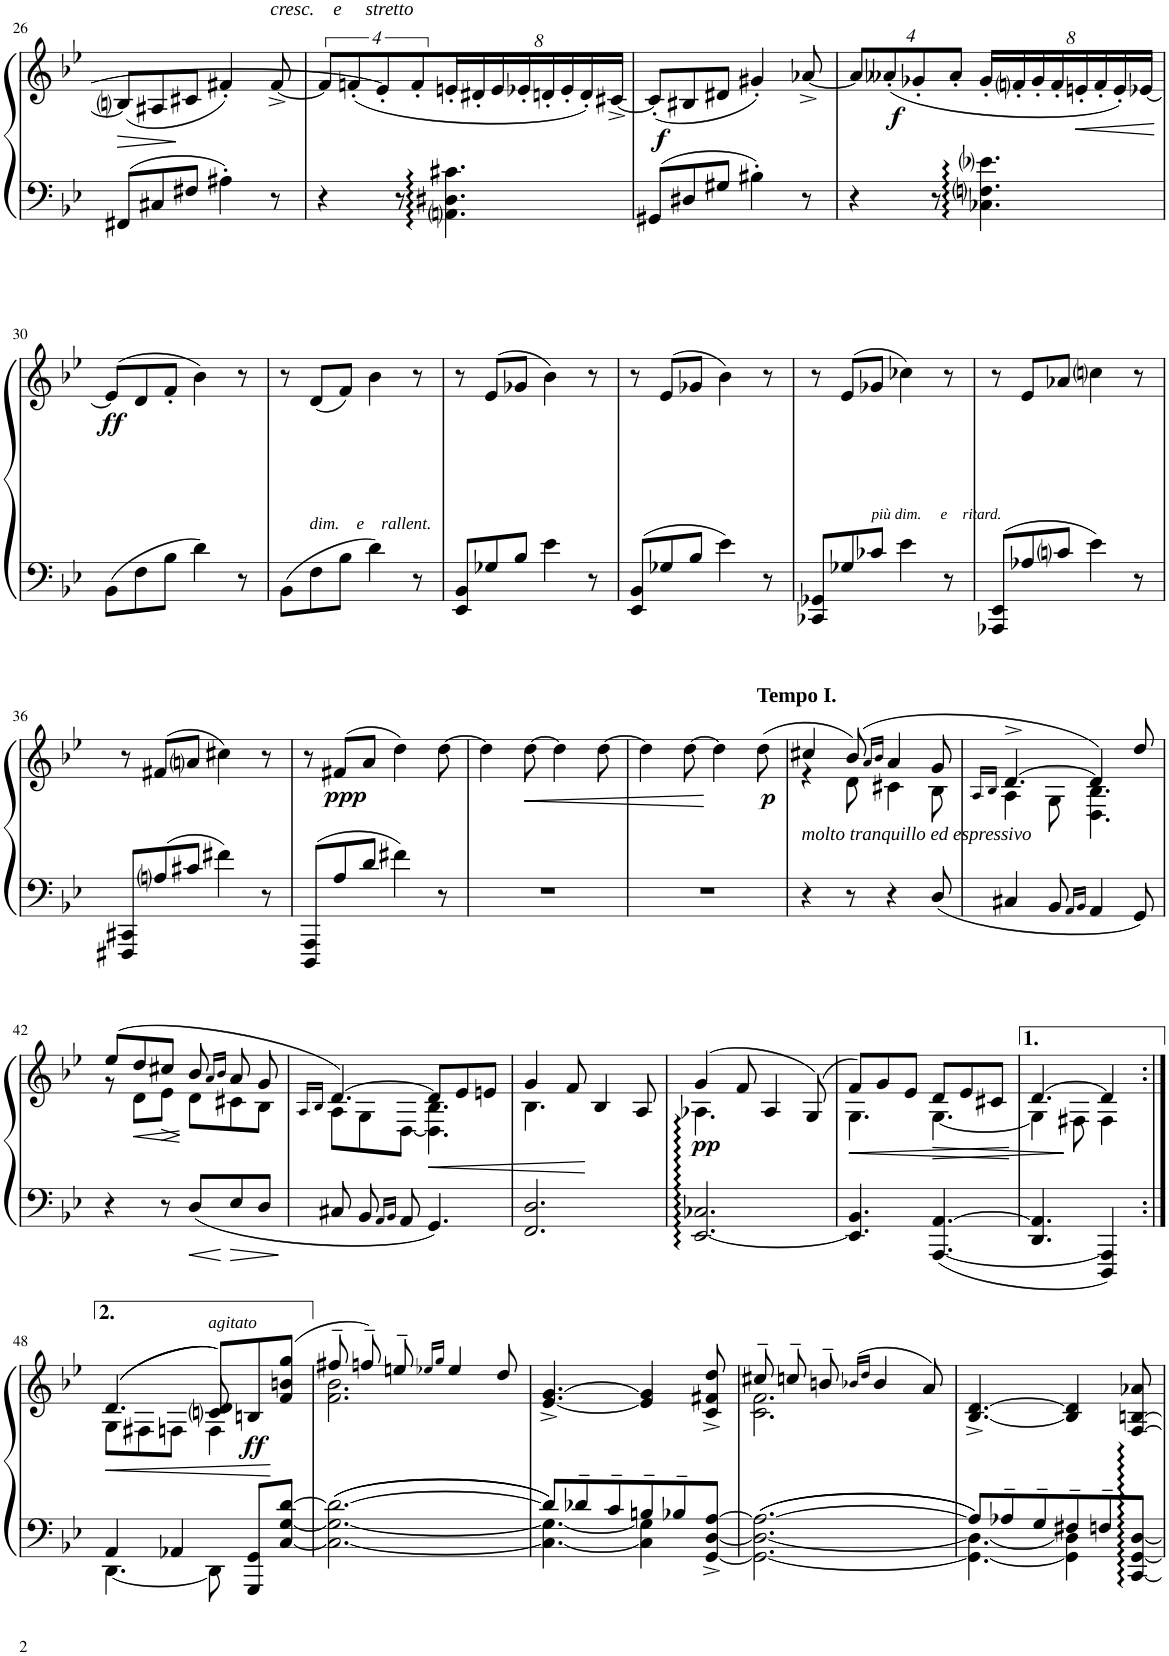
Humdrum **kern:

**kern	**kern	**dynam
*part1	*part1	*part1
*staff2	*staff1	*staff1/2
*I"Midi_1	*	*
!!LO:PB:g=z
*clefF4	*clefG2	*
*k[b-e-]	*k[b-e-]	*
*B-:	*B-:	*
*M6/8	*M6/8	*
=26	=26	=26
!	!	!LO:HP:b
8FF#X/L	(8Bni/L]	>
8C#X/	8A#X/	.
8F#X/J	8c#X/J	]
4A#X'\	4f#X'/)	.
!	!LO:TX:a:i:t=cresc.    e     stretto	!
8r	[8f#^/	.
=27	=27	=27
4r	32%3f#/L]	.
.	(32%3fn'/	.
.	32%3e'/]	.
8r	.	.
.	32%3f'/	.
*	*Xbrackettup	*
4.AAni\ 4.D#X\ 4.c#X\	64%3en'/L	.
.	64%3d#X'/	.
.	64%3e/	.
.	64%3e-X'/	.
.	64%3dn'/	.
.	64%3e-'/	.
.	64%3d'/)	.
.	[64%3c#X^/JJ	.
=28	=28	=28
!	!	!LO:DY:b
8GG#X/L	(8c#'/L]	f
8D#X/	8B#X/	.
8G#X/J	8d#X/J	.
4B#X'\	4g#X'/)	.
8r	[8a-X^/	.
=29	=29	=29
4r	32%3a-/L]	.
!	!	!LO:DY:b
.	(32%3a--X'/	f
.	32%3g-X'/	.
8r	.	.
.	32%3a--'/J	.
4.C-X\ 4.Fni\ 4.e-i\	64%3g-'/LL	.
.	64%3fni'/	.
.	64%3g-'/	.
.	64%3f'/	.
!	!	!LO:HP:b
.	64%3en'/	<
.	64%3f'/	.
.	64%3e'/)	.
.	[64%3e-X/JJ	.
.	.	[
!!LO:LB:g=z
=30	=30	=30
!	!	!LO:DY:b
8BB-\L	(8e-/L]	ff
8F\	8d/	.
8B-\J	8f'/J	.
4d\	4b-\)	.
8r	8r	.
=31	=31	=31
8BB-\L	8r	.
!	!LO:TX:b:i:t=dim.    e    rallent.	!
8F\	(8d/L	.
8B-\J	8f/J)	.
4d\	4b-\	.
8r	8r	.
=32	=32	=32
8EE-/ 8BB-/L	8r	.
8G-X/	(8e-/L	.
8B-/J	8g-X/J	.
4e-\	4b-\)	.
8r	8r	.
=33	=33	=33
8EE-/ 8BB-/L	8r	.
8G-X/	(8e-/L	.
8B-/J	8g-X/J	.
4e-\	4b-\)	.
8r	8r	.
=34	=34	=34
8CC-X/ 8GG-X/L	8r	.
8G-X/	(8e-/L	.
!	!LO:TX:b:i:t=più dim.     e    ritard.	!
8c-X/J	8g-X/J	.
4e-\	4cc-X\)	.
8r	8r	.
=35	=35	=35
8AAA-X/ 8EE-/L	8r	.
8A-X/	8e-/L	.
8cni/J	8a-X/J	.
4e-\	4ccni\	.
8r	8r	.
!!LO:LB:g=z
=36	=36	=36
*	*^	*
8FFF#X/ 8CC#X/L	8r	2ryy	.
8Ani/	(8f#X/L	.	.
8c#X/J	8ani/J	.	.
4f#X\	4cc#X\)	.	.
.	.	4ryy	.
8r	8r	.	.
=37	=37	=37	=37
8DDD/ 8AAA/L	8r	2ryy	.
!	!	!	!LO:DY:b
8A/	(8f#X/L	.	ppp
8d/J	8a/J	.	.
4f#X\	4dd\)	.	.
.	.	4ryy	.
8r	[8dd\	.	.
=38	=38	=38	=38
2.r	4dd\]	2ryy	.
!	!	!	!LO:HP:b
.	[8dd\	.	<
.	4dd\]	.	.
.	.	4ryy	.
.	[8dd\	.	.
=39	=39	=39	=39
2.r	4dd\]	2ryy	.
.	[8dd\	.	.
.	4dd\]	.	[
.	.	4ryy	.
!	!LO:TX:a:B:t=Tempo I.	!	!
!	!	!	!LO:DY:b
.	(8dd\	.	p
=40	=40	=40	=40
!LO:TX:a:i:t=molto tranquillo ed espressivo	!	!	!
4r	4cc#X/	4r	.
8r	(8b-/)	8d\	.
.	16qa/LL	.	.
.	16qb-/JJ	.	.
4r	4a/	4c#X\	.
8D/	8g/	8B-\	.
=41	=41	=41	=41
.	16qA/LL	.	.
.	16qB-/JJ	.	.
4C#X/	[4.d^/	4A\	.
8BB-/	.	8G\	.
16qAA/LL	.	.	.
16qBB-/JJ	.	.	.
4AA/	4d/])	4.D\ 4.B-\	.
8GG/	8dd/	.	.
!!LO:LB:g=z	!!
=42	=42	=42	=42
4r	(8ee-/L	8r	.
!	!	!	!LO:HP:b
.	8dd/	8d\L	<
!	!	!	!LO:HP:b
8r	8cc#X/J	8e-\J	>
8D/L	8b-/	8d\L	[ ]
.	16qa/LL	.	.
.	16qb-/JJ	.	.
8E-/	8a/	8c#X\	.
8D/J	8g/	8B-\J	.
=43	=43	=43	=43
.	16qA/LL	.	.
.	16qB-/JJ	.	.
8C#X/	[4.d/)	8A\L	.
8BB-/	.	8G\	.
16qAA/LL	.	.	.
16qBB-/JJ	.	.	.
8AA/	.	[8D\J	.
!	!	!	!LO:HP:b
4.GG/	8d/L]	4.D\] 4.B-\	<
.	8e-/	.	.
.	8en/J	.	.
=44	=44	=44	=44
2.FF/ 2.D/	4g/	4.B-\	.
.	8f/	.	.
.	4B-/	8ryy	[
.	.	4ryy	.
.	8A/	.	.
=45	=45	=45	=45
!	!	!	!LO:DY:b
[2.EE-/ 2.C-X/	(4g/	4.A-X\	pp
.	8f/	.	.
.	4A-/	8ryy	.
.	.	4ryy	.
.	(8G/)	.	.
=46	=46	=46	=46
!	!	!	!LO:HP:b
4.EE-/] 4.BB-/	8f/L)	4.G\	<
.	8g/	.	.
.	8e-/J	.	.
!	!	!	!LO:HP:b
[4.AAA/ [4.AA/	8d/L	[4.G\	>
.	8e-/	.	.
.	8c#X/J	.	.
*	*v	*v	*
.	.	[
=47	=47	=47
*	*^	*
4.DD/ 4.AA/]	[4.d/	4G\]	.
.	.	8F#X\	]
4DDD/ 4AAA/]	4d/]	4F#\	.
!!LO:LB:g=z
=48:|!	=48:|!	=48:|!	=48:|!
*^	*	*	*
!	!	!	!	!LO:HP:b
*	*	*	*^	*
4AA/	[4.DD\	((4.d/	8G\L	4ryy	<
.	.	.	8F#X\	.	.
4AA-X/	.	.	8Fn\J	8ryy	.
!	!	!LO:TX:a:i:t=agitato	!	!	!
.	8DD\]	8cni/L))	4F\	8d/	.
!	!	!	!	!	!LO:DY:b
8GGG/ 8GG/L	4ryy	8Bn/	.	4ryy	ff
[8C/ [8G/ [8d/J	.	(8f/ 8bn/ 8gg/J	8ryy	.	[
=49	=49	=49	=49	=49	=49
2.C\_ 2.G\_ 2.d\_	2ryy	8ff#X~/	2.f\ 2.b-\	2ryy	.
.	.	8ffn~/)	.	.	.
.	.	8een~/	.	.	.
.	.	16qee-X/LL	.	.	.
.	.	16qgg/JJ	.	.	.
.	.	4ee-/	.	.	.
.	4ryy	.	.	4ryy	.
.	.	8dd/	.	.	.
=50	=50	=50	=50	=50	=50
8d/L]	4.C\_ 4.G\_	[4.e-/^ [4.g/^	2ryy	2ryy	.
8d-X~/	.	.	.	.	.
8c~/	.	.	.	.	.
8Bn~/	4C\] 4G\]	4e-/] 4g/]	.	.	.
8B-X~/	.	.	4ryy	4ryy	.
[8GG/^ [8D/^ [8A/^J	8ryy	8c/^ 8f#X/^ 8dd/^	.	.	.
=51	=51	=51	=51	=51	=51
2.GG\_ 2.D\_ 2.A\_	2ryy	8cc#X~/	2.c\ 2.f\	2ryy	.
.	.	8ccn~/	.	.	.
.	.	8bn~/	.	.	.
.	.	(16qb-X/LL	.	.	.
.	.	16qdd/JJ	.	.	.
.	.	4b-/	.	.	.
.	4ryy	.	.	4ryy	.
.	.	8a/)	.	.	.
=52	=52	=52	=52	=52	=52
8A/L]	4.GG\_ 4.D\_	[4.B-/^ [4.d/^	2ryy	2ryy	.
8A-X~/	.	.	.	.	.
8G~/	.	.	.	.	.
8F#X~/	4GG\] 4D\]	4B-/] 4d/]	.	.	.
8Fn~/	.	.	4ryy	4ryy	.
[8CC/ [8GG/ [8D/J	8ryy	[8F/ [8Bn/ 8a-X/	.	.	.
*v	*v	*	*	*	*
*	*v	*v	*v	*
=	=	=
*-	*-	*-
